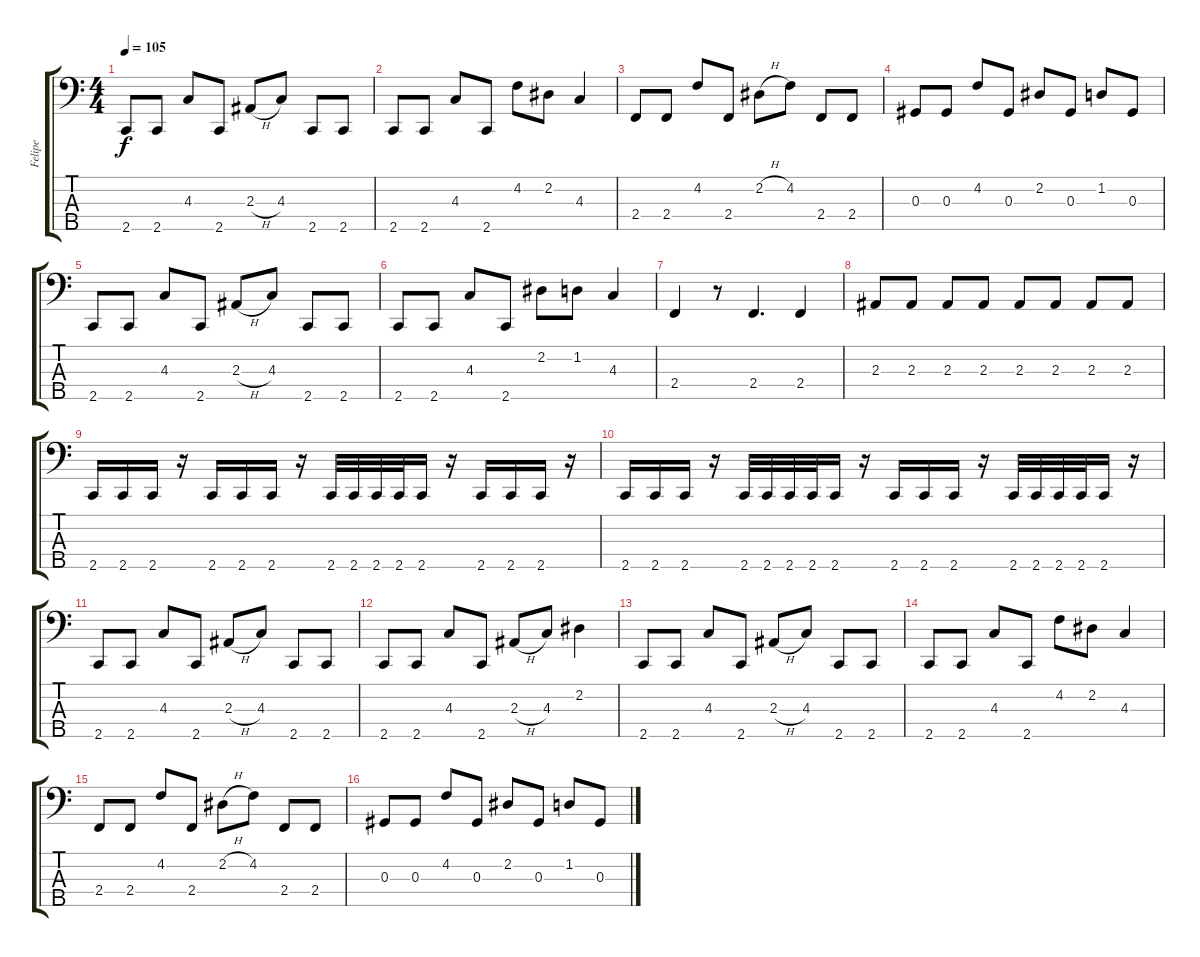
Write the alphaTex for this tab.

\track ("Felipe" "Felipe") {instrument electricbassfinger}
\staff {score tabs}
\tuning (Gb2 Db2 Ab1 Eb1 Bb0) {hide}
\ts (4 4)
\tempo 105
\clef f4
\ks c
2.5.8{dy f} 2.5.8 4.3.8 2.5.8 2.3{h}.8 4.3.8 2.5.8 2.5.8 |
2.5.8 2.5.8 4.3.8 2.5.8 4.2.8 2.2.8 4.3.4 |
2.4.8 2.4.8 4.2.8 2.4.8 2.2{h}.8 4.2.8 2.4.8 2.4.8 |
0.3.8 0.3.8 4.2.8 0.3.8 2.2.8 0.3.8 1.2.8 0.3.8 |
2.5.8 2.5.8 4.3.8 2.5.8 2.3{h}.8 4.3.8 2.5.8 2.5.8 |
2.5.8 2.5.8 4.3.8 2.5.8 2.2.8 1.2.8 4.3.4 |
2.4.4 r.8 2.4.4{d} 2.4.4 |
2.3.8 2.3.8 2.3.8 2.3.8 2.3.8 2.3.8 2.3.8 2.3.8 |
2.5.16 2.5.16 2.5.16 r.16 2.5.16 2.5.16 2.5.16 r.16 2.5.32 2.5.32 2.5.32 2.5.32 2.5.16 r.16 2.5.16 2.5.16 2.5.16 r.16 |
2.5.16 2.5.16 2.5.16 r.16 2.5.32 2.5.32 2.5.32 2.5.32 2.5.16 r.16 2.5.16 2.5.16 2.5.16 r.16 2.5.32 2.5.32 2.5.32 2.5.32 2.5.16 r.16 |
2.5.8 2.5.8 4.3.8 2.5.8 2.3{h}.8 4.3.8 2.5.8 2.5.8 |
2.5.8 2.5.8 4.3.8 2.5.8 2.3{h}.8 4.3.8 2.2.4 |
2.5.8 2.5.8 4.3.8 2.5.8 2.3{h}.8 4.3.8 2.5.8 2.5.8 |
2.5.8 2.5.8 4.3.8 2.5.8 4.2.8 2.2.8 4.3.4 |
2.4.8 2.4.8 4.2.8 2.4.8 2.2{h}.8 4.2.8 2.4.8 2.4.8 |
0.3.8 0.3.8 4.2.8 0.3.8 2.2.8 0.3.8 1.2.8 0.3.8
